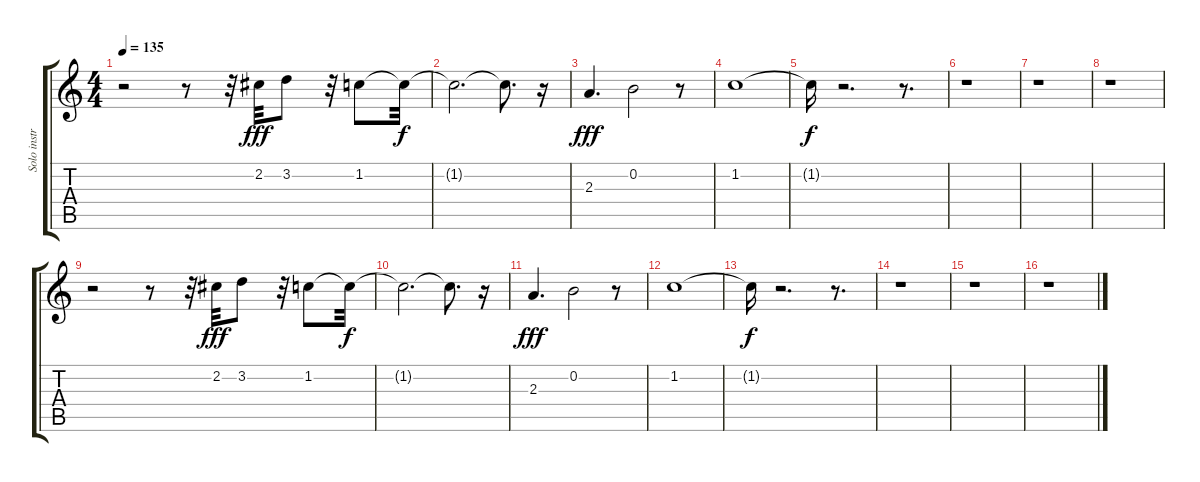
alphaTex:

\track ("Solo instrument" "Solo instr") {instrument distortionguitar}
\staff {score tabs}
\tuning (E4 B3 G3 D3 A2 E2) {hide}
\ts (4 4)
\tempo 135
\clef g2
\ks c
r.2{dy f} r.8 r.32 2.2.32{dy fff} 3.2.8 r.32 1.2.8 1.2{t}.32{dy f} |
1.2{t}.2{d} 1.2{t}.8{d} r.16 |
2.3.4{d dy fff} 0.2.2 r.8 |
1.2.1 |
1.2{t}.16{dy f} r.2{d} r.8{d} |
r.1 |
r.1 |
r.1 |
r.2 r.8 r.32 2.2.32{dy fff} 3.2.8 r.32 1.2.8 1.2{t}.32{dy f} |
1.2{t}.2{d} 1.2{t}.8{d} r.16 |
2.3.4{d dy fff} 0.2.2 r.8 |
1.2.1 |
1.2{t}.16{dy f} r.2{d} r.8{d} |
r.1 |
r.1 |
r.1
